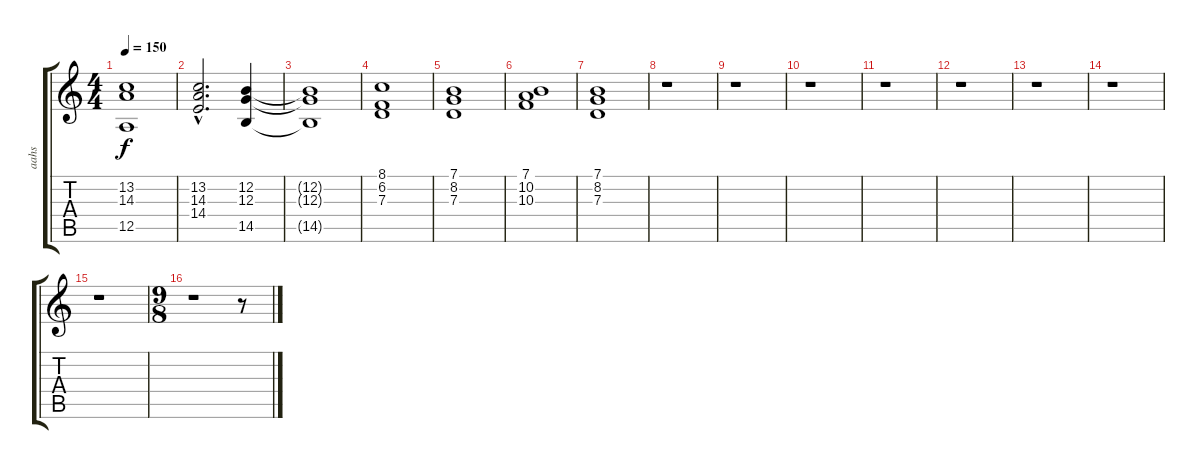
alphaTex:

\track ("aahs" "aahs") {instrument choiraahs}
\staff {score tabs}
\tuning (E4 B3 G3 D3 A2 E2) {hide}
\ts (4 4)
\tempo 150
\clef g2
\ks c
(13.2 14.3 12.5).1{dy f} |
(13.2{hac} 14.3{hac} 14.4{hac}).2{d} (12.2 12.3 14.5).4 |
(12.2{t} 12.3{t} 14.5{t}).1 |
(8.1 6.2 7.3).1 |
(7.1 8.2 7.3).1 |
(7.1 10.2 10.3).1 |
(7.1 8.2 7.3).1 |
r.1 |
r.1 |
r.1 |
r.1 |
r.1 |
r.1 |
r.1 |
r.1 |
\ts (9 8)
r.1 r.8
